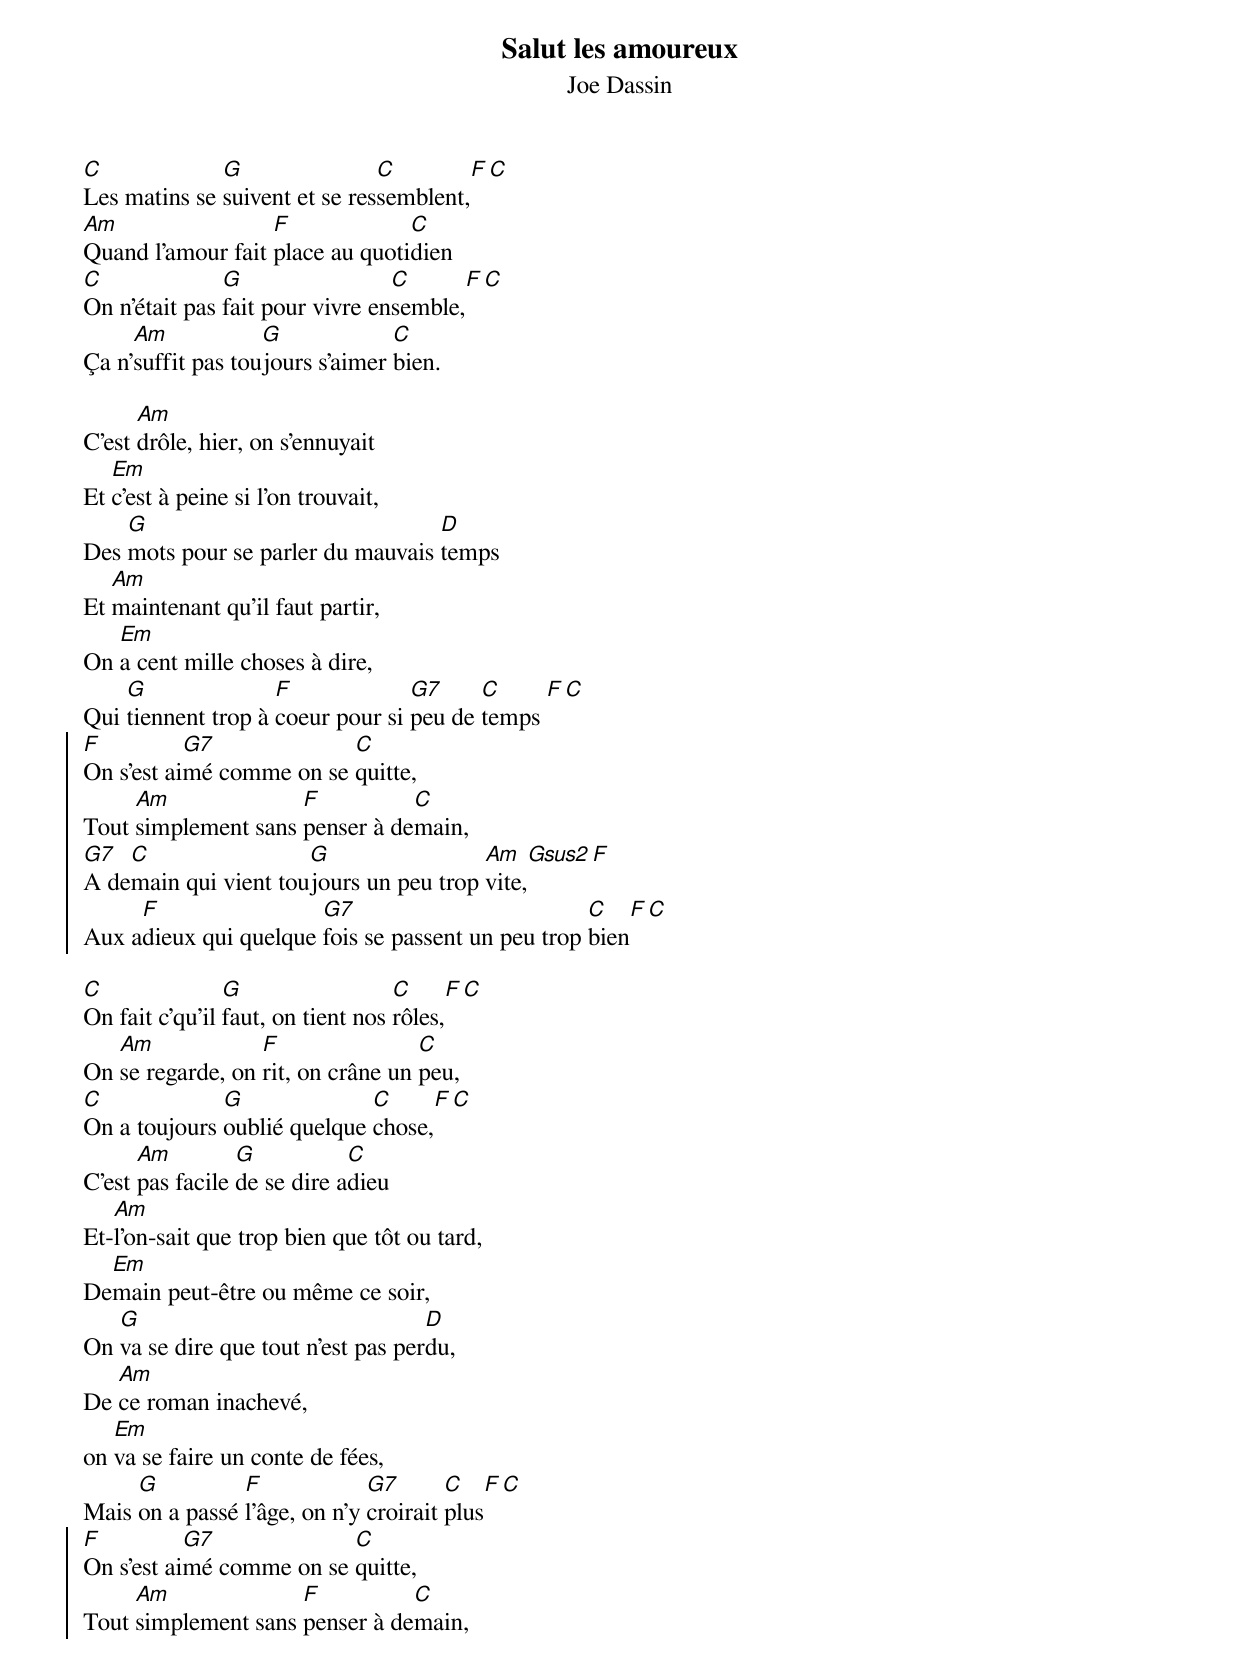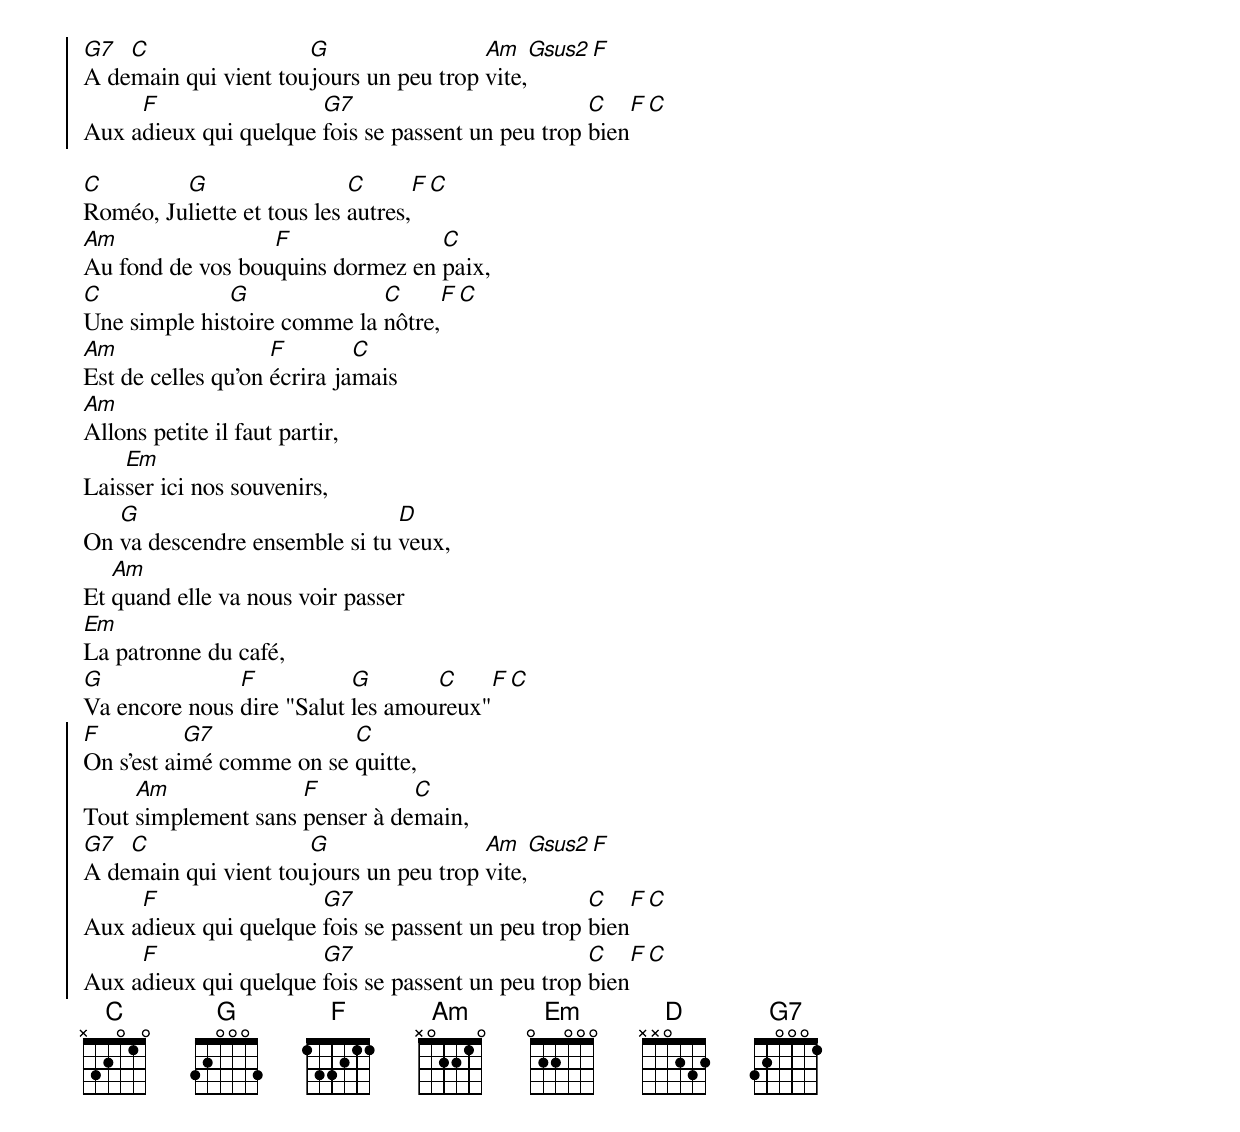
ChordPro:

{t:Salut les amoureux}
{st:Joe Dassin}

[C]Les matins se [G]suivent et se res[C]semblent,[F][C]
[Am]Quand l'amour fait [F]place au quoti[C]dien
[C]On n'était pas [G]fait pour vivre en[C]semble,[F][C]
Ça n'[Am]suffit pas tou[G]jours s'aimer [C]bien.

C'est [Am]drôle, hier, on s'ennuyait
Et [Em]c'est à peine si l'on trouvait,
Des [G]mots pour se parler du mauvais [D]temps
Et [Am]maintenant qu'il faut partir,
On [Em]a cent mille choses à dire,
Qui [G]tiennent trop à [F]coeur pour si [G7]peu de [C]temps [F][C]
{soc}
[F]On s'est ai[G7]mé comme on se [C]quitte,
Tout [Am]simplement sans [F]penser à de[C]main,
[G7]A de[C]main qui vient tou[G]jours un peu trop [Am]vite,[Gsus2][F]
Aux a[F]dieux qui quelque [G7]fois se passent un peu trop [C]bien[F][C]
{eoc}

[C]On fait c'qu'il [G]faut, on tient nos [C]rôles,[F][C]
On [Am]se regarde, on [F]rit, on crâne un [C]peu,
[C]On a toujours [G]oublié quelque [C]chose,[F][C]
C'est [Am]pas facile [G]de se dire a[C]dieu
Et-[Am]l'on-sait que trop bien que tôt ou tard,
De[Em]main peut-être ou même ce soir,
On [G]va se dire que tout n'est pas per[D]du,
De [Am]ce roman inachevé,
on [Em]va se faire un conte de fées,
Mais [G]on a passé [F]l'âge, on n'y [G7]croirait [C]plus[F][C]
{soc}
[F]On s'est ai[G7]mé comme on se [C]quitte,
Tout [Am]simplement sans [F]penser à de[C]main,
[G7]A de[C]main qui vient tou[G]jours un peu trop [Am]vite,[Gsus2][F]
Aux a[F]dieux qui quelque [G7]fois se passent un peu trop [C]bien[F][C]
{eoc}

[C]Roméo, Ju[G]liette et tous les [C]autres,[F][C]
[Am]Au fond de vos bou[F]quins dormez en [C]paix,
[C]Une simple his[G]toire comme la [C]nôtre,[F][C]
[Am]Est de celles qu'on [F]écrira ja[C]mais
[Am]Allons petite il faut partir,
Lais[Em]ser ici nos souvenirs,
On [G]va descendre ensemble si tu [D]veux,
Et [Am]quand elle va nous voir passer
[Em]La patronne du café,
[G]Va encore nous [F]dire "Salut [G]les amou[C]reux"[F][C]
{soc}
[F]On s'est ai[G7]mé comme on se [C]quitte,
Tout [Am]simplement sans [F]penser à de[C]main,
[G7]A de[C]main qui vient tou[G]jours un peu trop [Am]vite,[Gsus2][F]
Aux a[F]dieux qui quelque [G7]fois se passent un peu trop [C]bien[F][C]
Aux a[F]dieux qui quelque [G7]fois se passent un peu trop [C]bien[F][C]
{eoc}
